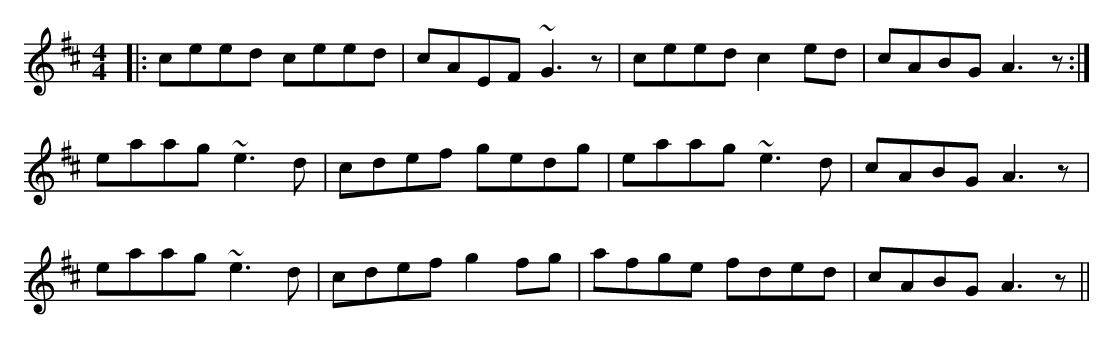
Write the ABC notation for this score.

X:1
M:4/4
K:Amix
|:ceed ceed|cAEF ~G3z|ceed c2ed|cABG A3z:|
eaag ~e3d|cdef gedg|eaag ~e3d|cABG A3z|
eaag ~e3d|cdef g2fg|afge fded|cABG A3z||
